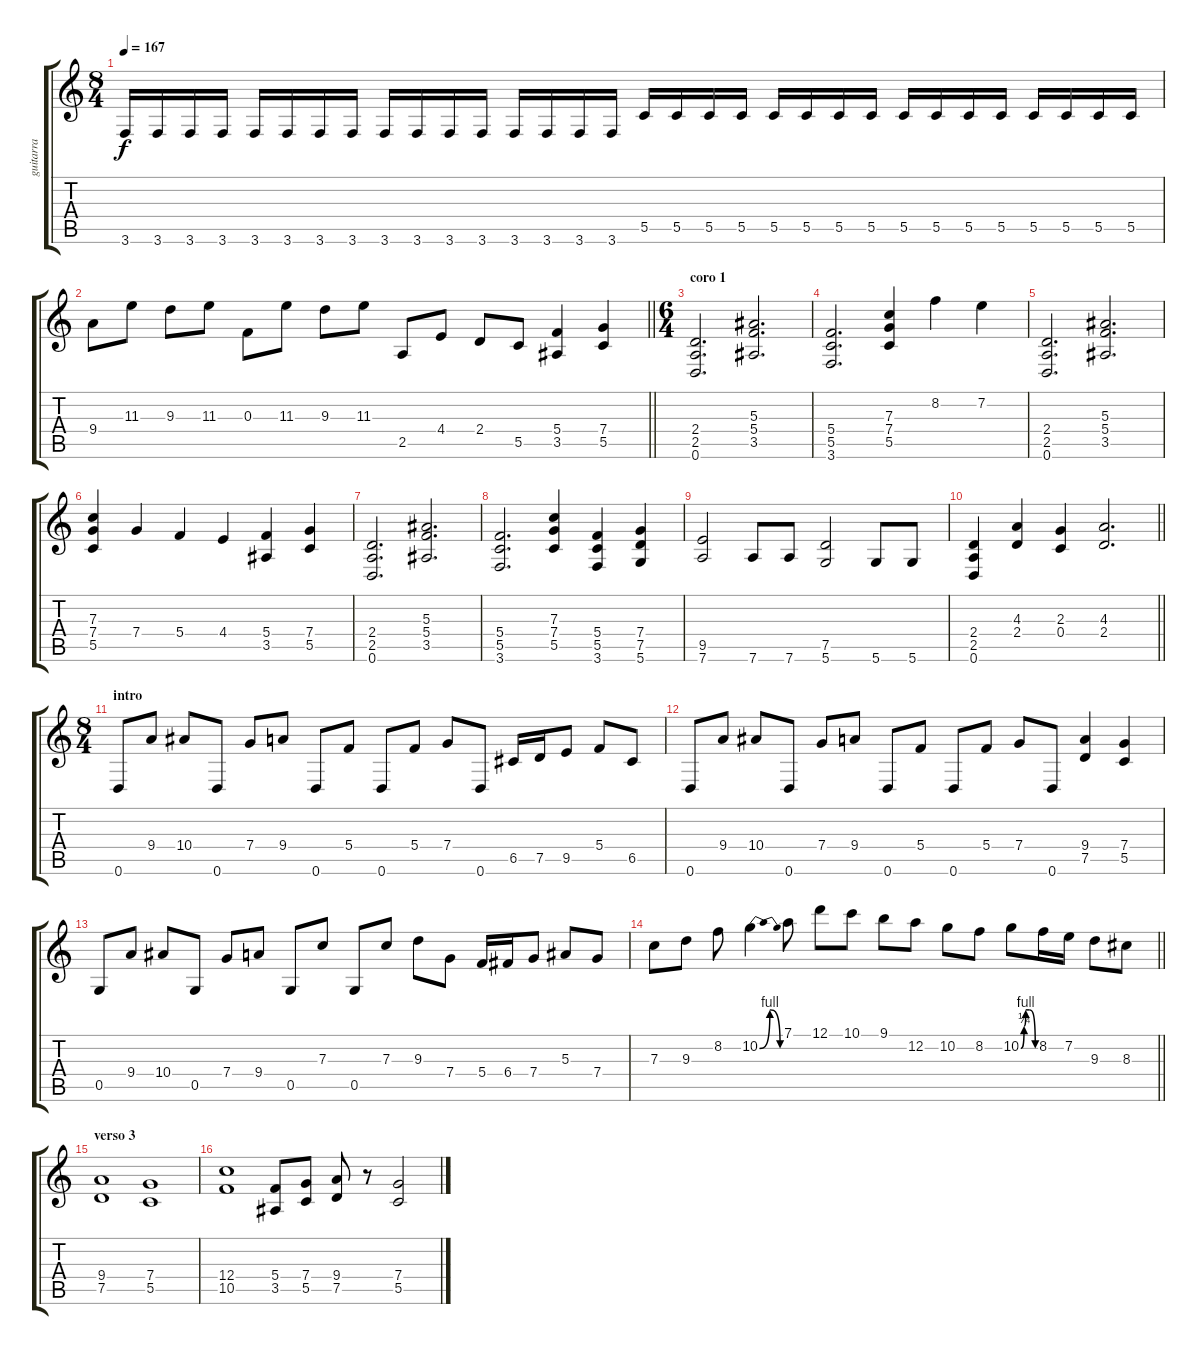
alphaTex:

\track ("guitarra" "guitarra") {instrument distortionguitar}
\staff {score tabs}
\tuning (D4 A3 F3 C3 G2 D2) {hide}
\ts (8 4)
\tempo 167
\clef g2
\ks c
3.6.16{dy f} 3.6.16 3.6.16 3.6.16 3.6.16 3.6.16 3.6.16 3.6.16 3.6.16 3.6.16 3.6.16 3.6.16 3.6.16 3.6.16 3.6.16 3.6.16 5.5.16 5.5.16 5.5.16 5.5.16 5.5.16 5.5.16 5.5.16 5.5.16 5.5.16 5.5.16 5.5.16 5.5.16 5.5.16 5.5.16 5.5.16 5.5.16 |
\barLineRight lightlight
9.4.8 11.3.8 9.3.8 11.3.8 0.3.8 11.3.8 9.3.8 11.3.8 2.5.8 4.4.8 2.4.8 5.5.8 (5.4 3.5).4 (7.4 5.5).4 |
\ts (6 4)
\section ("" "coro 1")
(2.4 2.5 0.6).2{d} (5.3 5.4 3.5).2{d} |
(5.4 5.5 3.6).2{d} (7.3 7.4 5.5).4 8.2.4 7.2.4 |
(2.4 2.5 0.6).2{d} (5.3 5.4 3.5).2{d} |
(7.3 7.4 5.5).4 7.4.4 5.4.4 4.4.4 (5.4 3.5).4 (7.4 5.5).4 |
(2.4 2.5 0.6).2{d} (5.3 5.4 3.5).2{d} |
(5.4 5.5 3.6).2{d} (7.3 7.4 5.5).4 (5.4 5.5 3.6).4 (7.4 7.5 5.6).4 |
(9.5 7.6).2 7.6.8 7.6.8 (7.5 5.6).2 5.6.8 5.6.8 |
\barLineRight lightlight
(2.4 2.5 0.6).4 (4.3 2.4).4 (2.3 0.4).4 (4.3 2.4).2{d} |
\ts (8 4)
\section ("" "intro")
0.6.8 9.4.8 10.4.8 0.6.8 7.4.8 9.4.8 0.6.8 5.4.8 0.6.8 5.4.8 7.4.8 0.6.8 6.5.16 7.5.16 9.5.8 5.4.8 6.5.8 |
0.6.8 9.4.8 10.4.8 0.6.8 7.4.8 9.4.8 0.6.8 5.4.8 0.6.8 5.4.8 7.4.8 0.6.8 (9.4 7.5).4 (7.4 5.5).4 |
0.5.8 9.4.8 10.4.8 0.5.8 7.4.8 9.4.8 0.5.8 7.3.8 0.5.8 7.3.8 9.3.8 7.4.8 5.4.16 6.4.16 7.4.8 5.3.8 7.4.8 |
\barLineRight lightlight
7.3.8 9.3.8 8.2.8 10.2{be (bendrelease 0 0 15 4 34 4 60 0)}.4 7.1.8 12.1.8 10.1.8 9.1.8 12.2.8 10.2.8 8.2.8 10.2{be (custom 0 0 13 1 20 4 35 4 60 0)}.8 8.2.16 7.2.16 9.3.8 8.3.8 |
\section ("" "verso 3")
(9.4 7.5).1 (7.4 5.5).1 |
(12.4 10.5).1 (5.4 3.5).8 (7.4 5.5).8 (9.4 7.5).8 r.8 (7.4 5.5).2
